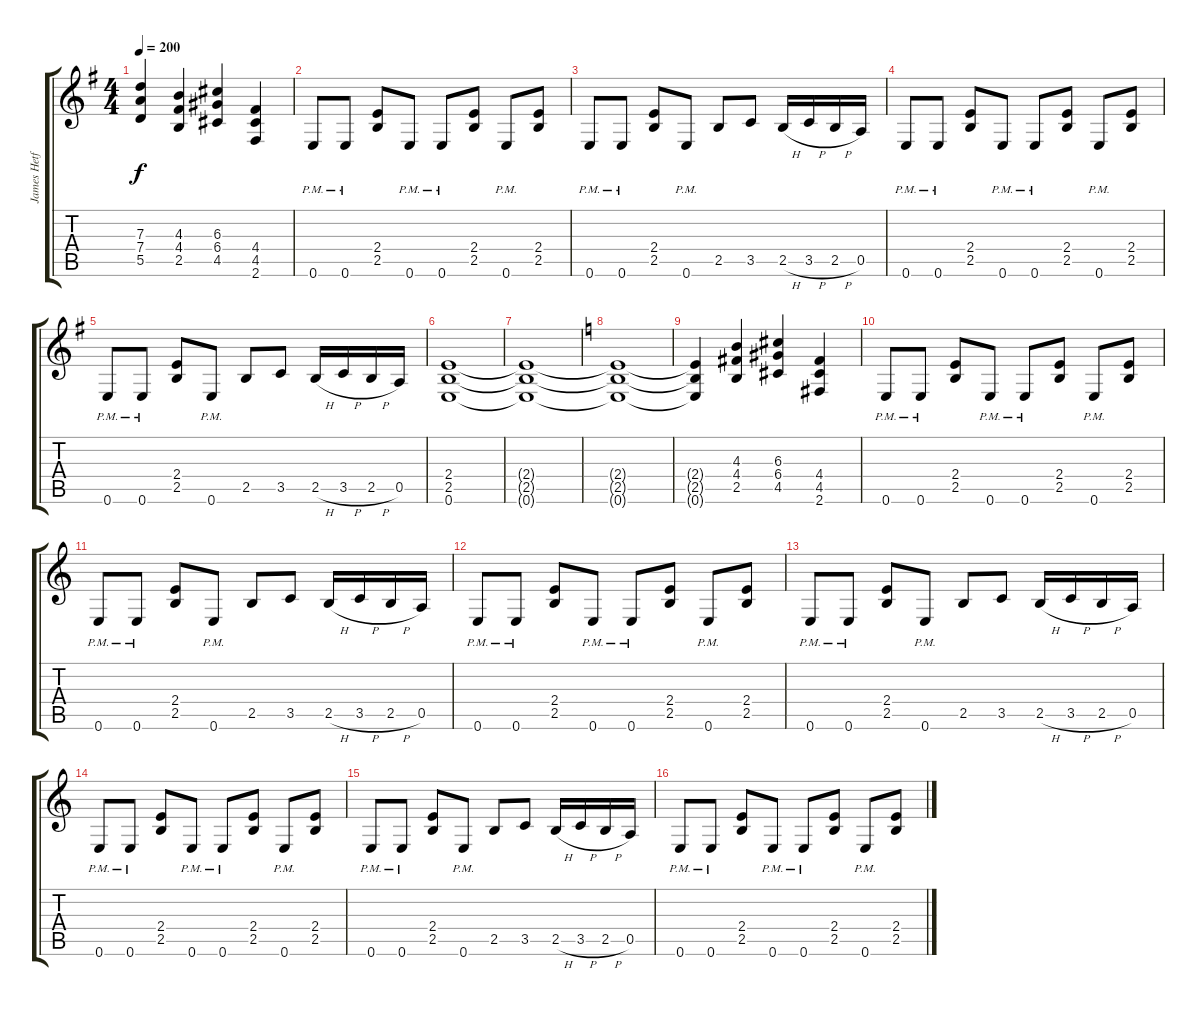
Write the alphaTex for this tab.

\track ("James Hetfield" "James Hetf") {instrument distortionguitar}
\staff {score tabs}
\tuning (E4 B3 G3 D3 A2 E2) {hide}
\ts (4 4)
\tempo 200
\clef g2
\ks g
(7.3{t} 7.4{t} 5.5{t}).4{dy f} (4.3 4.4 2.5).4 (6.3 6.4 4.5).4 (4.4 4.5 2.6).4 |
0.6{pm}.8 0.6{pm}.8 (2.4 2.5).8 0.6{pm}.8 0.6{pm}.8 (2.4 2.5).8 0.6{pm}.8 (2.4 2.5).8 |
0.6{pm}.8 0.6{pm}.8 (2.4 2.5).8 0.6{pm}.8 2.5.8 3.5.8 2.5{h}.16 3.5{h}.16 2.5{h}.16 0.5.16 |
0.6{pm}.8 0.6{pm}.8 (2.4 2.5).8 0.6{pm}.8 0.6{pm}.8 (2.4 2.5).8 0.6{pm}.8 (2.4 2.5).8 |
0.6{pm}.8 0.6{pm}.8 (2.4 2.5).8 0.6{pm}.8 2.5.8 3.5.8 2.5{h}.16 3.5{h}.16 2.5{h}.16 0.5.16 |
(2.4 2.5 0.6).1 |
(2.4{t} 2.5{t} 0.6{t}).1 |
\ks c
(2.4{t} 2.5{t} 0.6{t}).1 |
(2.4{t} 2.5{t} 0.6{t}).4 (4.3 4.4 2.5).4 (6.3 6.4 4.5).4 (4.4 4.5 2.6).4 |
0.6{pm}.8 0.6{pm}.8 (2.4 2.5).8 0.6{pm}.8 0.6{pm}.8 (2.4 2.5).8 0.6{pm}.8 (2.4 2.5).8 |
0.6{pm}.8 0.6{pm}.8 (2.4 2.5).8 0.6{pm}.8 2.5.8 3.5.8 2.5{h}.16 3.5{h}.16 2.5{h}.16 0.5.16 |
0.6{pm}.8 0.6{pm}.8 (2.4 2.5).8 0.6{pm}.8 0.6{pm}.8 (2.4 2.5).8 0.6{pm}.8 (2.4 2.5).8 |
0.6{pm}.8 0.6{pm}.8 (2.4 2.5).8 0.6{pm}.8 2.5.8 3.5.8 2.5{h}.16 3.5{h}.16 2.5{h}.16 0.5.16 |
0.6{pm}.8 0.6{pm}.8 (2.4 2.5).8 0.6{pm}.8 0.6{pm}.8 (2.4 2.5).8 0.6{pm}.8 (2.4 2.5).8 |
0.6{pm}.8 0.6{pm}.8 (2.4 2.5).8 0.6{pm}.8 2.5.8 3.5.8 2.5{h}.16 3.5{h}.16 2.5{h}.16 0.5.16 |
0.6{pm}.8 0.6{pm}.8 (2.4 2.5).8 0.6{pm}.8 0.6{pm}.8 (2.4 2.5).8 0.6{pm}.8 (2.4 2.5).8
